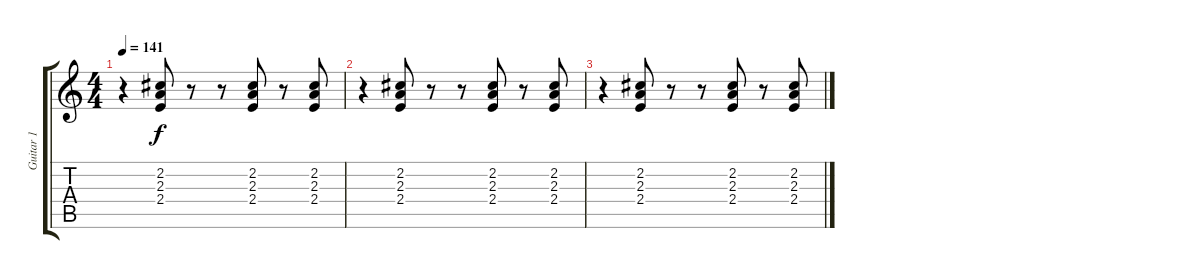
\track ("Guitar 1" "Guitar 1") {instrument overdrivenguitar}
\staff {score tabs}
\tuning (E4 B3 G3 D3 A2 E2) {hide}
\ts (4 4)
\tempo 141
\clef g2
\ks c
r.4{dy f} (2.2 2.3 2.4).8 r.8 r.8 (2.2 2.3 2.4).8 r.8 (2.2 2.3 2.4).8 |
r.4 (2.2 2.3 2.4).8 r.8 r.8 (2.2 2.3 2.4).8 r.8 (2.2 2.3 2.4).8 |
r.4 (2.2 2.3 2.4).8 r.8 r.8 (2.2 2.3 2.4).8 r.8 (2.2 2.3 2.4).8
